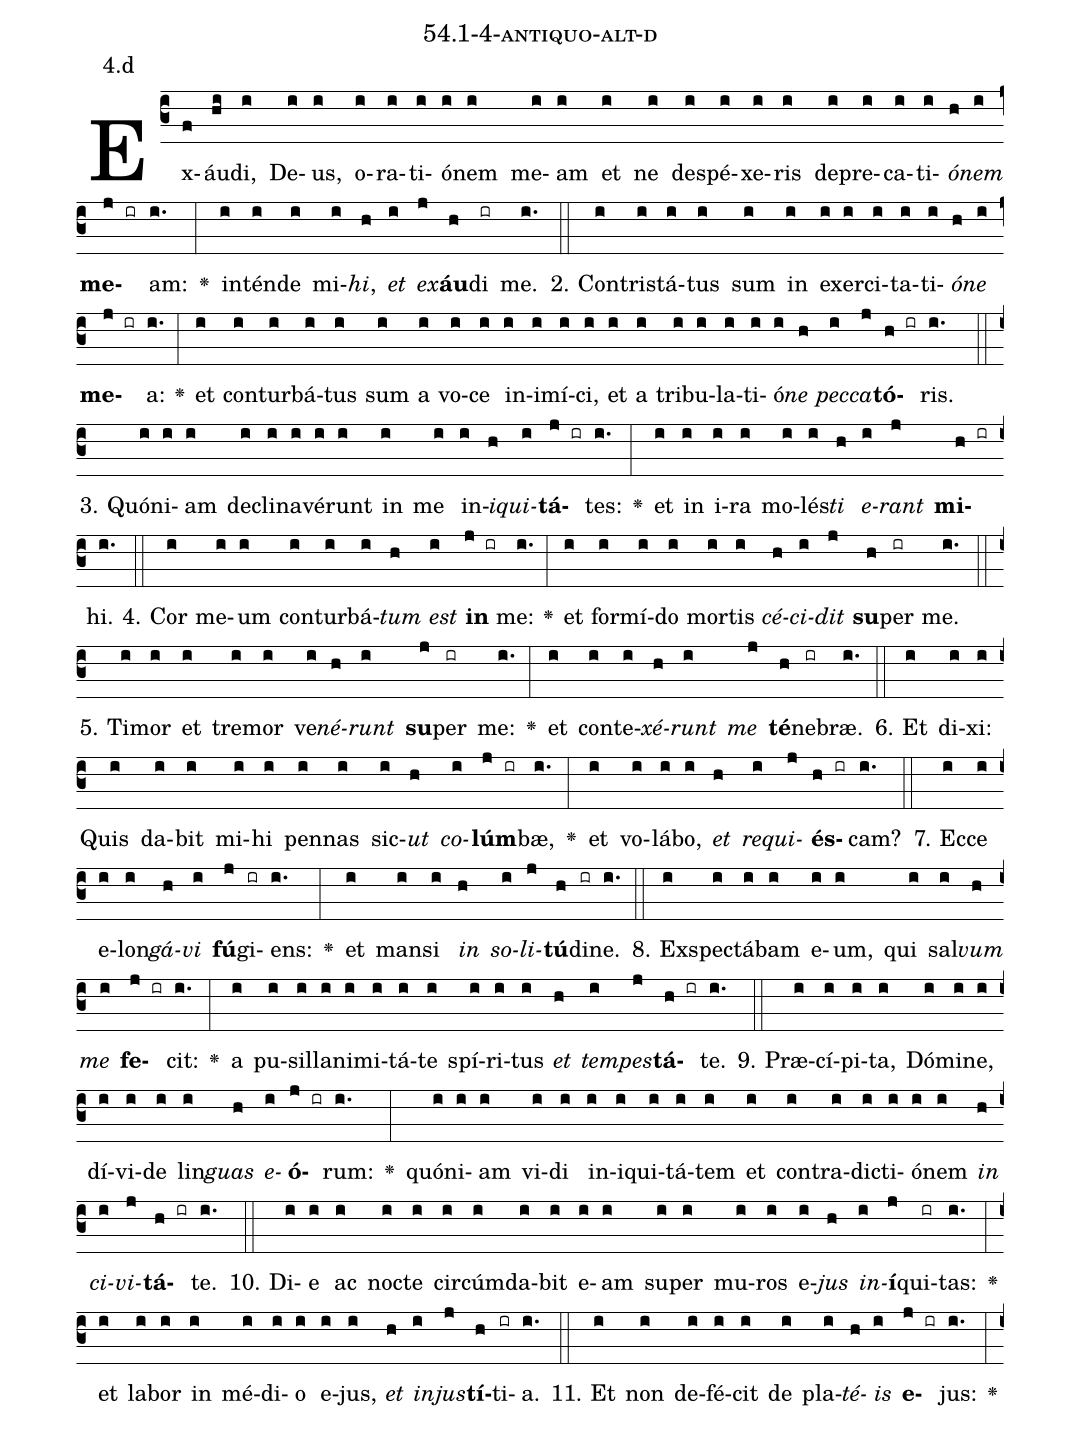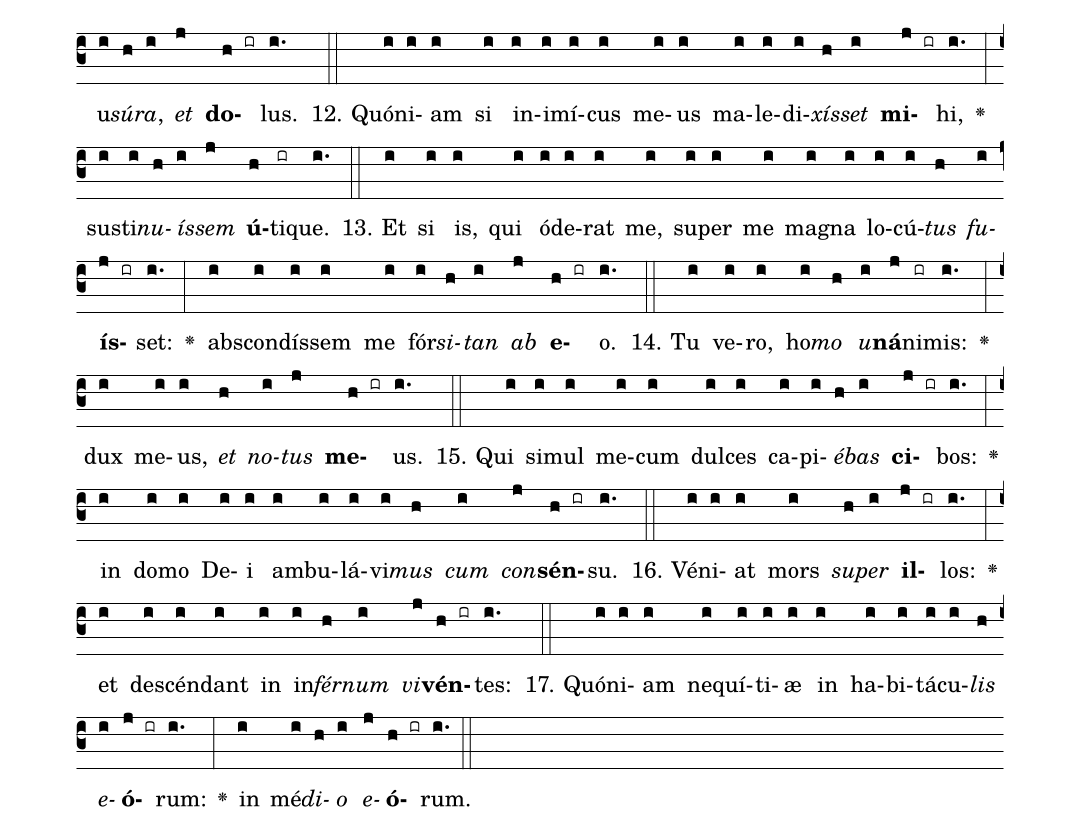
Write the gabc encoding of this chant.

name: 54.1-4-antiquo-alt-d;
annotation: 4.d;
%%
(c3)Ex(f)áu(hi)di,(i) De(i)us,(i) o(i)ra(i)ti(i)ó(i)nem(i) me(i)am(i) et(i) ne(i) de(i)spé(i)xe(i)ris(i) de(i)pre(i)ca(i)ti(i)<i>ó</i>(h)<i>nem</i>(i) <b>me</b>(j ir)am:(i.) <v>\greheightstar</v>(:) in(i)tén(i)de(i) mi(i)<i>hi</i>,(h) <i>et</i>(i) <i>ex</i>(j)<b>áu</b>(h)di(ir) me.(i.) (::)
2. Con(i)tris(i)tá(i)tus(i) sum(i) in(i) ex(i)er(i)ci(i)ta(i)ti(i)<i>ó</i>(h)<i>ne</i>(i) <b>me</b>(j ir)a:(i.) <v>\greheightstar</v>(:) et(i) con(i)tur(i)bá(i)tus(i) sum(i) a(i) vo(i)ce(i) in(i)i(i)mí(i)ci,(i) et(i) a(i) tri(i)bu(i)la(i)ti(i)ó(i)<i>ne</i>(h) <i>pec</i>(i)<i>ca</i>(j)<b>tó</b>(h ir)ris.(i.) (::)
3. Quón(i)i(i)am(i) de(i)cli(i)na(i)vé(i)runt(i) in(i) me(i) in(i)<i>i</i>(h)<i>qui</i>(i)<b>tá</b>(j ir)tes:(i.) <v>\greheightstar</v>(:) et(i) in(i) i(i)ra(i) mo(i)lés(i)<i>ti</i>(h) <i>e</i>(i)<i>rant</i>(j) <b>mi</b>(h ir)hi.(i.) (::)
4. Cor(i) me(i)um(i) con(i)tur(i)bá(i)<i>tum</i>(h) <i>est</i>(i) <b>in</b>(j ir) me:(i.) <v>\greheightstar</v>(:) et(i) for(i)mí(i)do(i) mor(i)tis(i) <i>cé</i>(h)<i>ci</i>(i)<i>dit</i>(j) <b>su</b>(h)per(ir) me.(i.) (::)
5. Ti(i)mor(i) et(i) tre(i)mor(i) ve(i)<i>né</i>(h)<i>runt</i>(i) <b>su</b>(j)per(ir) me:(i.) <v>\greheightstar</v>(:) et(i) con(i)te(i)<i>xé</i>(h)<i>runt</i>(i) <i>me</i>(j) <b>té</b>(h)ne(ir)bræ.(i.) (::)
6. Et(i) di(i)xi:(i) Quis(i) da(i)bit(i) mi(i)hi(i) pen(i)nas(i) sic(i)<i>ut</i>(h) <i>co</i>(i)<b>lúm</b>(j ir)bæ,(i.) <v>\greheightstar</v>(:) et(i) vo(i)lá(i)bo,(i) <i>et</i>(h) <i>re</i>(i)<i>qui</i>(j)<b>és</b>(h ir)cam?(i.) (::)
7. Ec(i)ce(i) e(i)lon(i)<i>gá</i>(h)<i>vi</i>(i) <b>fú</b>(j)gi(ir)ens:(i.) <v>\greheightstar</v>(:) et(i) man(i)si(i) <i>in</i>(h) <i>so</i>(i)<i>li</i>(j)<b>tú</b>(h)di(ir)ne.(i.) (::)
8. Ex(i)spec(i)tá(i)bam(i) e(i)um,(i) qui(i) sal(i)<i>vum</i>(h) <i>me</i>(i) <b>fe</b>(j ir)cit:(i.) <v>\greheightstar</v>(:) a(i) pu(i)sil(i)la(i)ni(i)mi(i)tá(i)te(i) spí(i)ri(i)tus(i) <i>et</i>(h) <i>tem</i>(i)<i>pes</i>(j)<b>tá</b>(h ir)te.(i.) (::)
9. Præ(i)cí(i)pi(i)ta,(i) Dó(i)mi(i)ne,(i) dí(i)vi(i)de(i) lin(i)<i>guas</i>(h) <i>e</i>(i)<b>ó</b>(j ir)rum:(i.) <v>\greheightstar</v>(:) quón(i)i(i)am(i) vi(i)di(i) in(i)i(i)qui(i)tá(i)tem(i) et(i) con(i)tra(i)dic(i)ti(i)ó(i)nem(i) <i>in</i>(h) <i>ci</i>(i)<i>vi</i>(j)<b>tá</b>(h ir)te.(i.) (::)
10. Di(i)e(i) ac(i) noc(i)te(i) cir(i)cúm(i)da(i)bit(i) e(i)am(i) su(i)per(i) mu(i)ros(i) e(i)<i>jus</i>(h) <i>in</i>(i)<b>í</b>(j)qui(ir)tas:(i.) <v>\greheightstar</v>(:) et(i) la(i)bor(i) in(i) mé(i)di(i)o(i) e(i)jus,(i) <i>et</i>(h) <i>in</i>(i)<i>jus</i>(j)<b>tí</b>(h)ti(ir)a.(i.) (::)
11. Et(i) non(i) de(i)fé(i)cit(i) de(i) pla(i)<i>té</i>(h)<i>is</i>(i) <b>e</b>(j ir)jus:(i.) <v>\greheightstar</v>(:) u(i)<i>sú</i>(h)<i>ra</i>,(i) <i>et</i>(j) <b>do</b>(h ir)lus.(i.) (::)
12. Quón(i)i(i)am(i) si(i) in(i)i(i)mí(i)cus(i) me(i)us(i) ma(i)le(i)di(i)<i>xís</i>(h)<i>set</i>(i) <b>mi</b>(j ir)hi,(i.) <v>\greheightstar</v>(:) sus(i)ti(i)<i>nu</i>(h)<i>ís</i>(i)<i>sem</i>(j) <b>ú</b>(h)ti(ir)que.(i.) (::)
13. Et(i) si(i) is,(i) qui(i) ó(i)de(i)rat(i) me,(i) su(i)per(i) me(i) ma(i)gna(i) lo(i)cú(i)<i>tus</i>(h) <i>fu</i>(i)<b>ís</b>(j ir)set:(i.) <v>\greheightstar</v>(:) abs(i)con(i)dís(i)sem(i) me(i) fór(i)<i>si</i>(h)<i>tan</i>(i) <i>ab</i>(j) <b>e</b>(h ir)o.(i.) (::)
14. Tu(i) ve(i)ro,(i) ho(i)<i>mo</i>(h) <i>u</i>(i)<b>ná</b>(j)ni(ir)mis:(i.) <v>\greheightstar</v>(:) dux(i) me(i)us,(i) <i>et</i>(h) <i>no</i>(i)<i>tus</i>(j) <b>me</b>(h ir)us.(i.) (::)
15. Qui(i) si(i)mul(i) me(i)cum(i) dul(i)ces(i) ca(i)pi(i)<i>é</i>(h)<i>bas</i>(i) <b>ci</b>(j ir)bos:(i.) <v>\greheightstar</v>(:) in(i) do(i)mo(i) De(i)i(i) am(i)bu(i)lá(i)vi(i)<i>mus</i>(h) <i>cum</i>(i) <i>con</i>(j)<b>sén</b>(h ir)su.(i.) (::)
16. Vé(i)ni(i)at(i) mors(i) <i>su</i>(h)<i>per</i>(i) <b>il</b>(j ir)los:(i.) <v>\greheightstar</v>(:) et(i) de(i)scén(i)dant(i) in(i) in(i)<i>fér</i>(h)<i>num</i>(i) <i>vi</i>(j)<b>vén</b>(h ir)tes:(i.) (::)
17. Quón(i)i(i)am(i) ne(i)quí(i)ti(i)æ(i) in(i) ha(i)bi(i)tá(i)cu(i)<i>lis</i>(h) <i>e</i>(i)<b>ó</b>(j ir)rum:(i.) <v>\greheightstar</v>(:) in(i) mé(i)<i>di</i>(h)<i>o</i>(i) <i>e</i>(j)<b>ó</b>(h ir)rum.(i.) (::)
